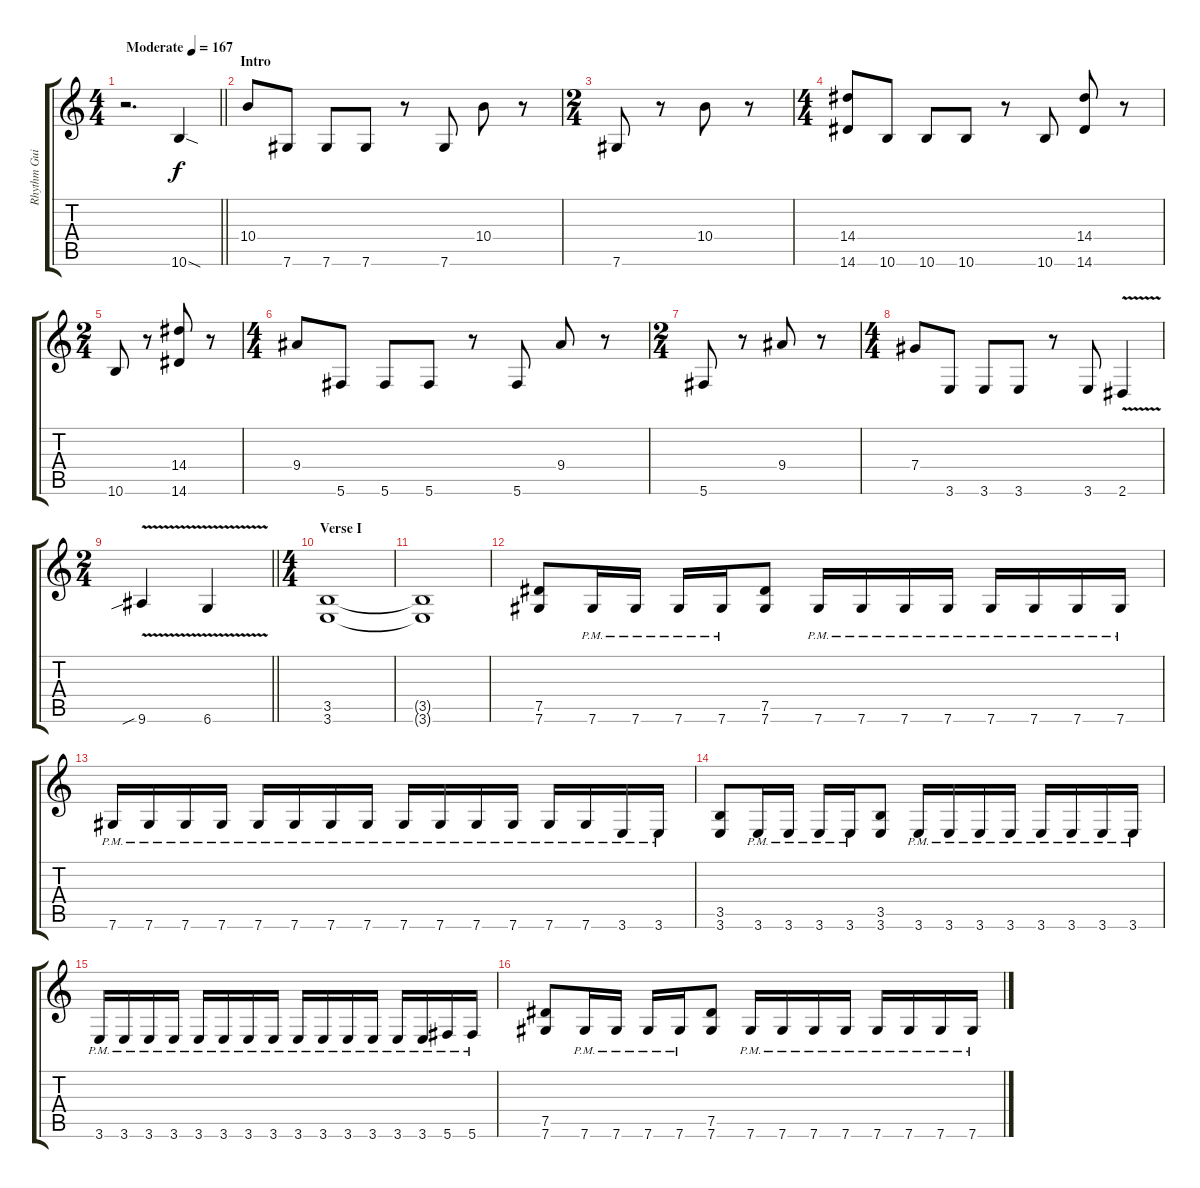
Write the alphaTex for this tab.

\track ("Rhythm Guitar I" "Rhythm Gui") {instrument overdrivenguitar}
\staff {score tabs}
\tuning (Eb4 Bb3 Gb3 Db3 Ab2 Db2) {hide}
\ts (4 4)
\tempo (167 "Moderate")
\clef g2
\barLineRight lightlight
\ks c
r.2{d dy f instrument overdrivenguitar} 10.6{sod}.4 |
\section ("" "Intro")
10.4.8 7.6.8 7.6.8 7.6.8 r.8 7.6.8 10.4.8 r.8 |
\ts (2 4)
7.6.8 r.8 10.4.8 r.8 |
\ts (4 4)
(14.4 14.6).8 10.6.8 10.6.8 10.6.8 r.8 10.6.8 (14.4 14.6).8 r.8 |
\ts (2 4)
10.6.8 r.8 (14.4 14.6).8 r.8 |
\ts (4 4)
9.4.8 5.6.8 5.6.8 5.6.8 r.8 5.6.8 9.4.8 r.8 |
\ts (2 4)
5.6.8 r.8 9.4.8 r.8 |
\ts (4 4)
7.4.8 3.6.8 3.6.8 3.6.8 r.8 3.6.8 2.6{v}.4 |
\ts (2 4)
\barLineRight lightlight
9.6{v sib}.4 6.6{v}.4 |
\ts (4 4)
\section ("" "Verse I")
(3.5 3.6).1 |
(3.5{t} 3.6{t}).1 |
(7.5 7.6).8 7.6{pm}.16 7.6{pm}.16 7.6{pm}.16 7.6{pm}.16 (7.5 7.6).8 7.6{pm}.16 7.6{pm}.16 7.6{pm}.16 7.6{pm}.16 7.6{pm}.16 7.6{pm}.16 7.6{pm}.16 7.6{pm}.16 |
7.6{pm}.16 7.6{pm}.16 7.6{pm}.16 7.6{pm}.16 7.6{pm}.16 7.6{pm}.16 7.6{pm}.16 7.6{pm}.16 7.6{pm}.16 7.6{pm}.16 7.6{pm}.16 7.6{pm}.16 7.6{pm}.16 7.6{pm}.16 3.6{pm}.16 3.6{pm}.16 |
(3.5 3.6).8 3.6{pm}.16 3.6{pm}.16 3.6{pm}.16 3.6{pm}.16 (3.5 3.6).8 3.6{pm}.16 3.6{pm}.16 3.6{pm}.16 3.6{pm}.16 3.6{pm}.16 3.6{pm}.16 3.6{pm}.16 3.6{pm}.16 |
3.6{pm}.16 3.6{pm}.16 3.6{pm}.16 3.6{pm}.16 3.6{pm}.16 3.6{pm}.16 3.6{pm}.16 3.6{pm}.16 3.6{pm}.16 3.6{pm}.16 3.6{pm}.16 3.6{pm}.16 3.6{pm}.16 3.6{pm}.16 5.6{pm}.16 5.6{pm}.16 |
(7.5 7.6).8 7.6{pm}.16 7.6{pm}.16 7.6{pm}.16 7.6{pm}.16 (7.5 7.6).8 7.6{pm}.16 7.6{pm}.16 7.6{pm}.16 7.6{pm}.16 7.6{pm}.16 7.6{pm}.16 7.6{pm}.16 7.6{pm}.16
